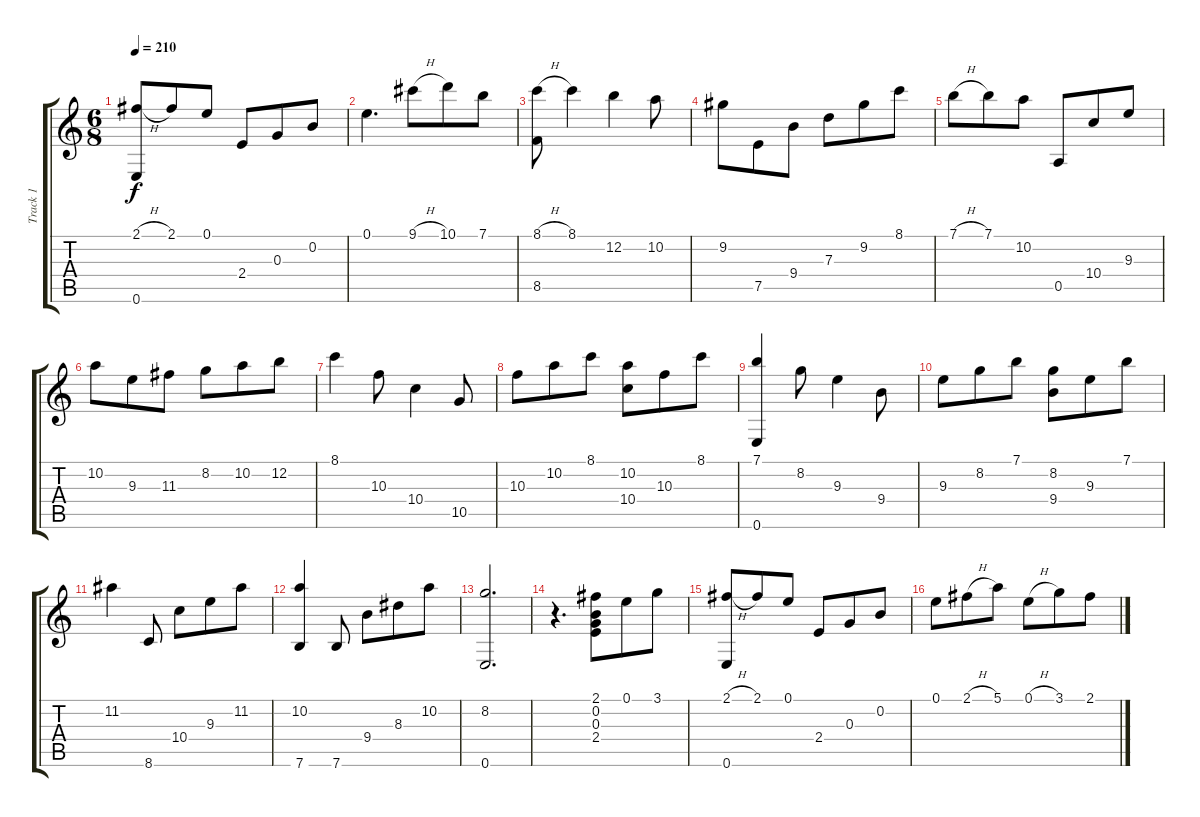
\track ("Track 1" "Track 1") {instrument acousticguitarnylon}
\staff {score tabs}
\tuning (E4 B3 G3 D3 A2 E2) {hide}
\ts (6 8)
\tempo 210
\clef g2
\ks c
(2.1{h} 0.6).8{dy f} 2.1.8 0.1.8 2.4.8 0.3.8 0.2.8 |
0.1.4{d} 9.1{h}.8 10.1.8 7.1.8 |
(8.1{h} 8.5).8 8.1.4 12.2.4 10.2.8 |
9.2.8 7.5.8 9.4.8 7.3.8 9.2.8 8.1.8 |
7.1{h}.8 7.1.8 10.2.8 0.5.8 10.4.8 9.3.8 |
10.2.8 9.3.8 11.3.8 8.2.8 10.2.8 12.2.8 |
8.1.4 10.3.8 10.4.4 10.5.8 |
10.3.8 10.2.8 8.1.8 (10.2 10.4).8 10.3.8 8.1.8 |
(7.1 0.6).4 8.2.8 9.3.4 9.4.8 |
9.3.8 8.2.8 7.1.8 (8.2 9.4).8 9.3.8 7.1.8 |
11.2.4 8.6.8 10.4.8 9.3.8 11.2.8 |
(10.2 7.6).4 7.6.8 9.4.8 8.3.8 10.2.8 |
(8.2 0.6).2{d} |
r.4{d} (2.1 0.2 0.3 2.4).8 0.1.8 3.1.8 |
(2.1{h} 0.6).8 2.1.8 0.1.8 2.4.8 0.3.8 0.2.8 |
0.1.8 2.1{h}.8 5.1.8 0.1{h}.8 3.1.8 2.1.8
